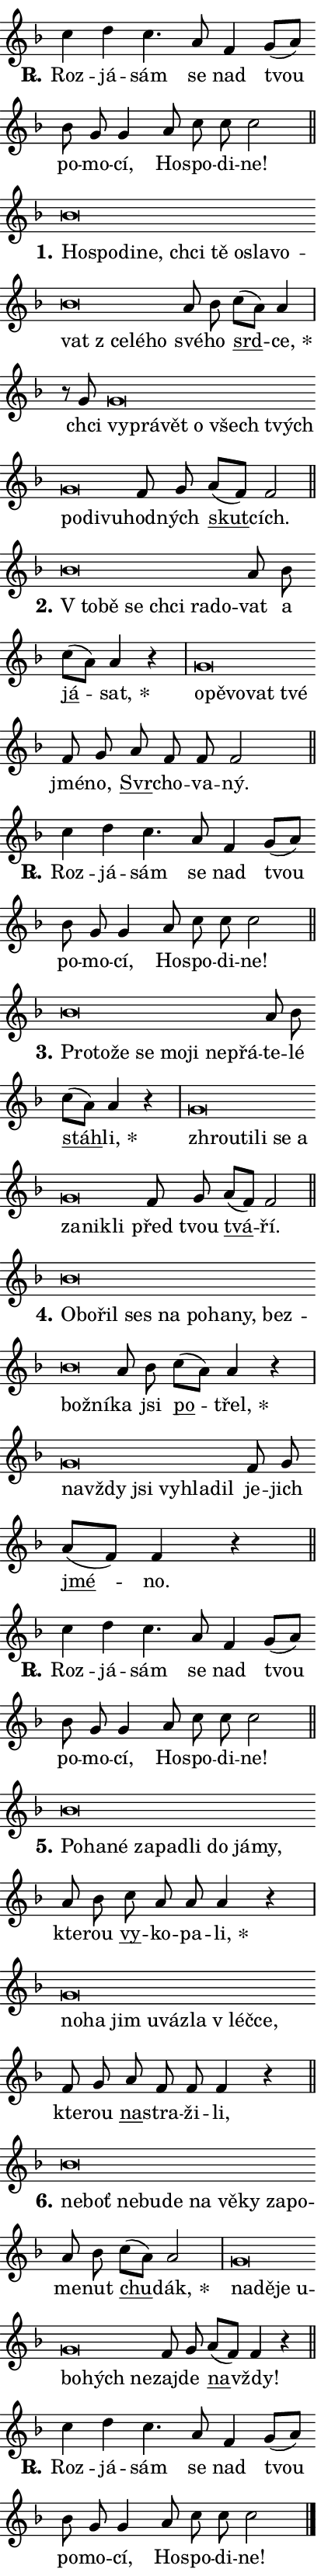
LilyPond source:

\version "2.24.0"
\header { tagline = "" }
\paper {
  indent = 0\cm
  top-margin = 0\cm
  right-margin = 0.13\cm % to fit lyric hyphens
  bottom-margin = 0\cm
  left-margin = 0\cm
  paper-width = 7\cm
  page-breaking = #ly:one-page-breaking
  system-system-spacing.basic-distance = #11
  score-system-spacing.basic-distance = #11
  ragged-last = ##f
}


%% Author: Thomas Morley
%% https://lists.gnu.org/archive/html/lilypond-user/2020-05/msg00002.html
#(define (line-position grob)
"Returns position of @var[grob} in current system:
   @code{'start}, if at first time-step
   @code{'end}, if at last time-step
   @code{'middle} otherwise
"
  (let* ((col (ly:item-get-column grob))
         (ln (ly:grob-object col 'left-neighbor))
         (rn (ly:grob-object col 'right-neighbor))
         (col-to-check-left (if (ly:grob? ln) ln col))
         (col-to-check-right (if (ly:grob? rn) rn col))
         (break-dir-left
           (and
             (ly:grob-property col-to-check-left 'non-musical #f)
             (ly:item-break-dir col-to-check-left)))
         (break-dir-right
           (and
             (ly:grob-property col-to-check-right 'non-musical #f)
             (ly:item-break-dir col-to-check-right))))
        (cond ((eqv? 1 break-dir-left) 'start)
              ((eqv? -1 break-dir-right) 'end)
              (else 'middle))))

#(define (tranparent-at-line-position vctor)
  (lambda (grob)
  "Relying on @code{line-position} select the relevant enry from @var{vctor}.
Used to determine transparency,"
    (case (line-position grob)
      ((end) (not (vector-ref vctor 0)))
      ((middle) (not (vector-ref vctor 1)))
      ((start) (not (vector-ref vctor 2))))))

noteHeadBreakVisibility =
#(define-music-function (break-visibility)(vector?)
"Makes @code{NoteHead}s transparent relying on @var{break-visibility}"
#{
  \override NoteHead.transparent =
    #(tranparent-at-line-position break-visibility)
#})

#(define delete-ledgers-for-transparent-note-heads
  (lambda (grob)
    "Reads whether a @code{NoteHead} is transparent.
If so this @code{NoteHead} is removed from @code{'note-heads} from
@var{grob}, which is supposed to be @code{LedgerLineSpanner}.
As a result ledgers are not printed for this @code{NoteHead}"
    (let* ((nhds-array (ly:grob-object grob 'note-heads))
           (nhds-list
             (if (ly:grob-array? nhds-array)
                 (ly:grob-array->list nhds-array)
                 '()))
           ;; Relies on the transparent-property being done before
           ;; Staff.LedgerLineSpanner.after-line-breaking is executed.
           ;; This is fragile ...
           (to-keep
             (remove
               (lambda (nhd)
                 (ly:grob-property nhd 'transparent #f))
               nhds-list)))
      ;; TODO find a better method to iterate over grob-arrays, similiar
      ;; to filter/remove etc for lists
      ;; For now rebuilt from scratch
      (set! (ly:grob-object grob 'note-heads)  '())
      (for-each
        (lambda (nhd)
          (ly:pointer-group-interface::add-grob grob 'note-heads nhd))
        to-keep))))

squashNotes = {
  \override NoteHead.X-extent = #'(-0.2 . 0.2)
  \override NoteHead.Y-extent = #'(-0.75 . 0)
  \override NoteHead.stencil =
    #(lambda (grob)
       (let ((pos (ly:grob-property grob 'staff-position)))
         (begin
           (if (< pos -7) (display "ERROR: Lower brevis then expected\n") (display "OK: Expected brevis position\n"))
           (if (<= pos -6) ly:text-interface::print ly:note-head::print))))
}
unSquashNotes = {
  \revert NoteHead.X-extent
  \revert NoteHead.Y-extent
  \revert NoteHead.stencil
}

hideNotes = \noteHeadBreakVisibility #begin-of-line-visible
unHideNotes = \noteHeadBreakVisibility #all-visible

% work-around for resetting accidentals
% https://lilypond.org/doc/v2.23/Documentation/notation/displaying-rhythms#unmetered-music
cadenzaMeasure = {
  \cadenzaOff
  \partial 1024 s1024
  \cadenzaOn
}

#(define-markup-command (accent layout props text) (markup?)
  "Underline accented syllable"
  (interpret-markup layout props
    #{\markup \override #'(offset . 4.3) \underline { #text }#}))

responsum = \markup \concat {
  "R" \hspace #-1.05 \path #0.1 #'((moveto 0 0.07) (lineto 0.9 0.8)) \hspace #0.05 "."
}

spaceSize = #0.6828661417322834 % exact space size for TeX Gyre Schola

\layout {
  \context {
    \Staff
    \remove "Time_signature_engraver"
    \override LedgerLineSpanner.after-line-breaking = #delete-ledgers-for-transparent-note-heads
  }
  \context {
    \Lyrics {
      \override LyricSpace.minimum-distance = \spaceSize
      \override LyricText.font-name = #"TeX Gyre Schola"
      \override LyricText.font-size = 1
      \override StanzaNumber.font-name = #"TeX Gyre Schola Bold"
      \override StanzaNumber.font-size = 1
    }
  }
  \context {
    \Score 
    \override NoteHead.text =
      #(lambda (grob) 
        (let ((pos (ly:grob-property grob 'staff-position)))
          #{\markup {
            \combine
              \halign #-0.55 \raise #(if (= pos -6) 0 0.5) \override #'(thickness . 2) \draw-line #'(3.2 . 0)
              \musicglyph "noteheads.sM1"
          }#}))
  }
}

% magnetic-lyrics.ily
%
%   written by
%     Jean Abou Samra <jean@abou-samra.fr>
%     Werner Lemberg <wl@gnu.org>
%
%   adapted by
%     Jiri Hon <jiri.hon@gmail.com>
%
% Version 2022-Apr-15

% https://www.mail-archive.com/lilypond-user@gnu.org/msg149350.html

#(define (Left_hyphen_pointer_engraver context)
   "Collect syllable-hyphen-syllable occurrences in lyrics and store
them in properties.  This engraver only looks to the left.  For
example, if the lyrics input is @code{foo -- bar}, it does the
following.

@itemize @bullet
@item
Set the @code{text} property of the @code{LyricHyphen} grob between
@q{foo} and @q{bar} to @code{foo}.

@item
Set the @code{left-hyphen} property of the @code{LyricText} grob with
text @q{foo} to the @code{LyricHyphen} grob between @q{foo} and
@q{bar}.
@end itemize

Use this auxiliary engraver in combination with the
@code{lyric-@/text::@/apply-@/magnetic-@/offset!} hook."
   (let ((hyphen #f)
         (text #f))
     (make-engraver
      (acknowledgers
       ((lyric-syllable-interface engraver grob source-engraver)
        (set! text grob)))
      (end-acknowledgers
       ((lyric-hyphen-interface engraver grob source-engraver)
        ;(when (not (grob::has-interface grob 'lyric-space-interface))
          (set! hyphen grob)));)
      ((stop-translation-timestep engraver)
       (when (and text hyphen)
         (ly:grob-set-object! text 'left-hyphen hyphen))
       (set! text #f)
       (set! hyphen #f)))))

#(define (lyric-text::apply-magnetic-offset! grob)
   "If the space between two syllables is less than the value in
property @code{LyricText@/.details@/.squash-threshold}, move the right
syllable to the left so that it gets concatenated with the left
syllable.

Use this function as a hook for
@code{LyricText@/.after-@/line-@/breaking} if the
@code{Left_@/hyphen_@/pointer_@/engraver} is active."
   (let ((hyphen (ly:grob-object grob 'left-hyphen #f)))
     (when hyphen
       (let ((left-text (ly:spanner-bound hyphen LEFT)))
         (when (grob::has-interface left-text 'lyric-syllable-interface)
           (let* ((common (ly:grob-common-refpoint grob left-text X))
                  (this-x-ext (ly:grob-extent grob common X))
                  (left-x-ext
                   (begin
                     ;; Trigger magnetism for left-text.
                     (ly:grob-property left-text 'after-line-breaking)
                     (ly:grob-extent left-text common X)))
                  ;; `delta` is the gap width between two syllables.
                  (delta (- (interval-start this-x-ext)
                            (interval-end left-x-ext)))
                  (details (ly:grob-property grob 'details))
                  (threshold (assoc-get 'squash-threshold details 0.2)))
             (when (< delta threshold)
               (let* (;; We have to manipulate the input text so that
                      ;; ligatures crossing syllable boundaries are not
                      ;; disabled.  For languages based on the Latin
                      ;; script this is essentially a beautification.
                      ;; However, for non-Western scripts it can be a
                      ;; necessity.
                      (lt (ly:grob-property left-text 'text))
                      (rt (ly:grob-property grob 'text))
                      (is-space (grob::has-interface hyphen 'lyric-space-interface))
                      (space (if is-space " " ""))
                      (extra-delta (if is-space spaceSize 0))
                      ;; Append new syllable.
                      (ltrt-space (if (and (string? lt) (string? rt))
                                (string-append lt space rt)
                                (make-concat-markup (list lt space rt))))
                      ;; Right-align `ltrt` to the right side.
                      (ltrt-space-markup (grob-interpret-markup
                               grob
                               (make-translate-markup
                                (cons (interval-length this-x-ext) 0)
                                (make-right-align-markup ltrt-space)))))
                 (begin
                   ;; Don't print `left-text`.
                   (ly:grob-set-property! left-text 'stencil #f)
                   ;; Set text and stencil (which holds all collected
                   ;; syllables so far) and shift it to the left.
                   (ly:grob-set-property! grob 'text ltrt-space)
                   (ly:grob-set-property! grob 'stencil ltrt-space-markup)
                   (ly:grob-translate-axis! grob (- (- delta extra-delta)) X))))))))))


#(define (lyric-hyphen::displace-bounds-first grob)
   ;; Make very sure this callback isn't triggered too early.
   (let ((left (ly:spanner-bound grob LEFT))
         (right (ly:spanner-bound grob RIGHT)))
     (ly:grob-property left 'after-line-breaking)
     (ly:grob-property right 'after-line-breaking)
     (ly:lyric-hyphen::print grob)))

squashThreshold = #0.4

\layout {
  \context {
    \Lyrics
    \consists #Left_hyphen_pointer_engraver
    \override LyricText.after-line-breaking =
      #lyric-text::apply-magnetic-offset!
    \override LyricHyphen.stencil = #lyric-hyphen::displace-bounds-first
    \override LyricText.details.squash-threshold = \squashThreshold
    \override LyricHyphen.minimum-distance = 0
    \override LyricHyphen.minimum-length = \squashThreshold
  }
}

squashText = \override LyricText.details.squash-threshold = 9999
unSquashText = \override LyricText.details.squash-threshold = \squashThreshold

leftText = \override LyricText.self-alignment-X = #LEFT
unLeftText = \revert LyricText.self-alignment-X

starOffset = #(lambda (grob) 
                (let ((x_offset (ly:self-alignment-interface::aligned-on-x-parent grob)))
                  (if (= x_offset 0) 0 (+ x_offset 1.2))))

star = #(define-music-function (syllable)(string?)
"Append star separator at the end of a syllable"
#{
  \once \override LyricText.X-offset = #starOffset
  \lyricmode { \markup {
    #syllable
    \override #'((font-name . "TeX Gyre Schola Bold")) \hspace #0.2 \lower #0.65 \larger "*"
  } }
#})

starAccent = #(define-music-function (syllable)(string?)
"Append star separator at the end of a syllable and make accent"
#{
  \once \override LyricText.X-offset = #starOffset
  \lyricmode { \markup {
    \accent #syllable
    \override #'((font-name . "TeX Gyre Schola Bold")) \hspace #0.2 \lower #0.65 \larger "*"
  } }
#})

breath = #(define-music-function (syllable)(string?)
"Append breathing indicator at the end of a syllable"
#{
  \lyricmode { \markup { #syllable "+" } }
#})

optionalBreath = #(define-music-function (syllable)(string?)
"Append optional breathing indicator at the end of a syllable"
#{
  \lyricmode { \markup { #syllable "(+)" } }
#})


\score {
    <<
        \new Voice = "melody" { \cadenzaOn \key f \major \relative { c''4 d c4. a8 \bar "" f4 \bar "" g8[( a)] \bar "" bes g g4 \bar "" a8 c c c2 \cadenzaMeasure \bar "||" \break } }
        \new Lyrics \lyricsto "melody" { \lyricmode { \set stanza = \responsum
Roz -- já -- sám se nad tvou po -- mo -- cí, Ho -- spo -- di -- ne! } }
    >>
    \layout {}
}

\score {
    <<
        \new Voice = "melody" { \cadenzaOn \key f \major \relative { \squashNotes bes'\breve*1/16 \hideNotes \breve*1/16 \bar "" \breve*1/16 \bar "" \breve*1/16 \bar "" \breve*1/16 \bar "" \breve*1/16 \bar "" \breve*1/16 \bar "" \breve*1/16 \bar "" \breve*1/16 \bar "" \breve*1/16 \bar "" \breve*1/16 \bar "" \breve*1/16 \breve*1/16 \bar "" \unHideNotes \unSquashNotes a8 bes \bar "" c[( a)] a4 \cadenzaMeasure \bar "|" r8 g8 \squashNotes g\breve*1/16 \hideNotes \breve*1/16 \bar "" \breve*1/16 \bar "" \breve*1/16 \bar "" \breve*1/16 \bar "" \breve*1/16 \bar "" \breve*1/16 \bar "" \breve*1/16 \breve*1/16 \bar "" \unHideNotes \unSquashNotes f8 g \bar "" a[( f)] f2 \cadenzaMeasure \bar "||" \break } }
        \new Lyrics \lyricsto "melody" { \lyricmode { \set stanza = "1."
\leftText Ho -- \squashText spo -- di -- ne, chci tě o -- sla -- vo -- vat "z ce" -- lé -- ho \unLeftText \unSquashText své -- ho \markup \accent srd -- \star ce, chci \leftText vy -- \squashText prá -- vět o všech tvých po -- di -- vu -- \unLeftText \unSquashText hod -- ných \markup \accent skut -- cích. } }
    >>
    \layout {}
}

\score {
    <<
        \new Voice = "melody" { \cadenzaOn \key f \major \relative { \squashNotes bes'\breve*1/16 \hideNotes \breve*1/16 \bar "" \breve*1/16 \bar "" \breve*1/16 \bar "" \breve*1/16 \breve*1/16 \bar "" \unHideNotes \unSquashNotes a8 bes \bar "" c[( a)] a4 r \cadenzaMeasure \bar "|" \squashNotes g\breve*1/16 \hideNotes \breve*1/16 \bar "" \breve*1/16 \bar "" \breve*1/16 \breve*1/16 \bar "" \unHideNotes \unSquashNotes f8 g \bar "" a f f f2 \cadenzaMeasure \bar "||" \break } }
        \new Lyrics \lyricsto "melody" { \lyricmode { \set stanza = "2."
\leftText "V to" -- \squashText bě se chci ra -- do -- \unLeftText \unSquashText vat a \markup \accent já -- \star sat, \leftText o -- \squashText pě -- vo -- vat tvé \unLeftText \unSquashText jmé -- no, \markup \accent Svr -- cho -- va -- ný. } }
    >>
    \layout {}
}

\score {
    <<
        \new Voice = "melody" { \cadenzaOn \key f \major \relative { c''4 d c4. a8 \bar "" f4 \bar "" g8[( a)] \bar "" bes g g4 \bar "" a8 c c c2 \cadenzaMeasure \bar "||" \break } }
        \new Lyrics \lyricsto "melody" { \lyricmode { \set stanza = \responsum
Roz -- já -- sám se nad tvou po -- mo -- cí, Ho -- spo -- di -- ne! } }
    >>
    \layout {}
}

\score {
    <<
        \new Voice = "melody" { \cadenzaOn \key f \major \relative { \squashNotes bes'\breve*1/16 \hideNotes \breve*1/16 \bar "" \breve*1/16 \bar "" \breve*1/16 \bar "" \breve*1/16 \bar "" \breve*1/16 \bar "" \breve*1/16 \breve*1/16 \bar "" \unHideNotes \unSquashNotes a8 bes \bar "" c[( a)] a4 r \cadenzaMeasure \bar "|" \squashNotes g\breve*1/16 \hideNotes \breve*1/16 \bar "" \breve*1/16 \bar "" \breve*1/16 \bar "" \breve*1/16 \bar "" \breve*1/16 \bar "" \breve*1/16 \breve*1/16 \bar "" \unHideNotes \unSquashNotes f8 g \bar "" a[( f)] f2 \cadenzaMeasure \bar "||" \break } }
        \new Lyrics \lyricsto "melody" { \lyricmode { \set stanza = "3."
\leftText Pro -- \squashText to -- že se mo -- ji ne -- přá -- \unLeftText \unSquashText te -- lé \markup \accent stáh -- \star li, \leftText zhrou -- \squashText ti -- li se a za -- ni -- kli \unLeftText \unSquashText před tvou \markup \accent tvá -- ří. } }
    >>
    \layout {}
}

\score {
    <<
        \new Voice = "melody" { \cadenzaOn \key f \major \relative { \squashNotes bes'\breve*1/16 \hideNotes \breve*1/16 \bar "" \breve*1/16 \bar "" \breve*1/16 \bar "" \breve*1/16 \bar "" \breve*1/16 \bar "" \breve*1/16 \bar "" \breve*1/16 \bar "" \breve*1/16 \bar "" \breve*1/16 \breve*1/16 \bar "" \unHideNotes \unSquashNotes a8 bes \bar "" c[( a)] a4 r \cadenzaMeasure \bar "|" \squashNotes g\breve*1/16 \hideNotes \breve*1/16 \bar "" \breve*1/16 \bar "" \breve*1/16 \bar "" \breve*1/16 \breve*1/16 \bar "" \unHideNotes \unSquashNotes f8 g \bar "" a[( f)] f4 r \cadenzaMeasure \bar "||" \break } }
        \new Lyrics \lyricsto "melody" { \lyricmode { \set stanza = "4."
\leftText O -- \squashText bo -- řil ses na po -- ha -- ny, bez -- bož -- ní -- \unLeftText \unSquashText ka jsi \markup \accent po -- \star třel, \leftText na -- \squashText vždy jsi vy -- hla -- dil \unLeftText \unSquashText je -- jich \markup \accent jmé -- no. } }
    >>
    \layout {}
}

\score {
    <<
        \new Voice = "melody" { \cadenzaOn \key f \major \relative { c''4 d c4. a8 \bar "" f4 \bar "" g8[( a)] \bar "" bes g g4 \bar "" a8 c c c2 \cadenzaMeasure \bar "||" \break } }
        \new Lyrics \lyricsto "melody" { \lyricmode { \set stanza = \responsum
Roz -- já -- sám se nad tvou po -- mo -- cí, Ho -- spo -- di -- ne! } }
    >>
    \layout {}
}

\score {
    <<
        \new Voice = "melody" { \cadenzaOn \key f \major \relative { \squashNotes bes'\breve*1/16 \hideNotes \breve*1/16 \bar "" \breve*1/16 \bar "" \breve*1/16 \bar "" \breve*1/16 \bar "" \breve*1/16 \bar "" \breve*1/16 \bar "" \breve*1/16 \breve*1/16 \bar "" \unHideNotes \unSquashNotes a8 bes \bar "" c a a a4 r \cadenzaMeasure \bar "|" \squashNotes g\breve*1/16 \hideNotes \breve*1/16 \bar "" \breve*1/16 \bar "" \breve*1/16 \bar "" \breve*1/16 \bar "" \breve*1/16 \bar "" \breve*1/16 \breve*1/16 \bar "" \unHideNotes \unSquashNotes f8 g \bar "" a f f f4 r \cadenzaMeasure \bar "||" \break } }
        \new Lyrics \lyricsto "melody" { \lyricmode { \set stanza = "5."
\leftText Po -- \squashText ha -- né za -- pa -- dli do já -- my, \unLeftText \unSquashText kte -- rou \markup \accent vy -- ko -- pa -- \star li, \leftText no -- \squashText ha jim u -- váz -- la "v léč" -- ce, \unLeftText \unSquashText kte -- rou \markup \accent na -- stra -- ži -- li, } }
    >>
    \layout {}
}

\score {
    <<
        \new Voice = "melody" { \cadenzaOn \key f \major \relative { \squashNotes bes'\breve*1/16 \hideNotes \breve*1/16 \bar "" \breve*1/16 \bar "" \breve*1/16 \bar "" \breve*1/16 \bar "" \breve*1/16 \bar "" \breve*1/16 \bar "" \breve*1/16 \bar "" \breve*1/16 \breve*1/16 \bar "" \unHideNotes \unSquashNotes a8 bes \bar "" c[( a)] a2 \cadenzaMeasure \bar "|" \squashNotes g\breve*1/16 \hideNotes \breve*1/16 \bar "" \breve*1/16 \bar "" \breve*1/16 \bar "" \breve*1/16 \bar "" \breve*1/16 \breve*1/16 \bar "" \unHideNotes \unSquashNotes f8 g \bar "" a[( f)] f4 r \cadenzaMeasure \bar "||" \break } }
        \new Lyrics \lyricsto "melody" { \lyricmode { \set stanza = "6."
\leftText ne -- \squashText boť ne -- bu -- de na vě -- ky za -- po -- \unLeftText \unSquashText me -- nut \markup \accent chu -- \star dák, \leftText na -- \squashText dě -- je u -- bo -- hých ne -- \unLeftText \unSquashText zaj -- de \markup \accent na -- vždy! } }
    >>
    \layout {}
}

\score {
    <<
        \new Voice = "melody" { \cadenzaOn \key f \major \relative { c''4 d c4. a8 \bar "" f4 \bar "" g8[( a)] \bar "" bes g g4 \bar "" a8 c c c2 \cadenzaMeasure \bar "||" \break } \bar "|." }
        \new Lyrics \lyricsto "melody" { \lyricmode { \set stanza = \responsum
Roz -- já -- sám se nad tvou po -- mo -- cí, Ho -- spo -- di -- ne! } }
    >>
    \layout {}
}
